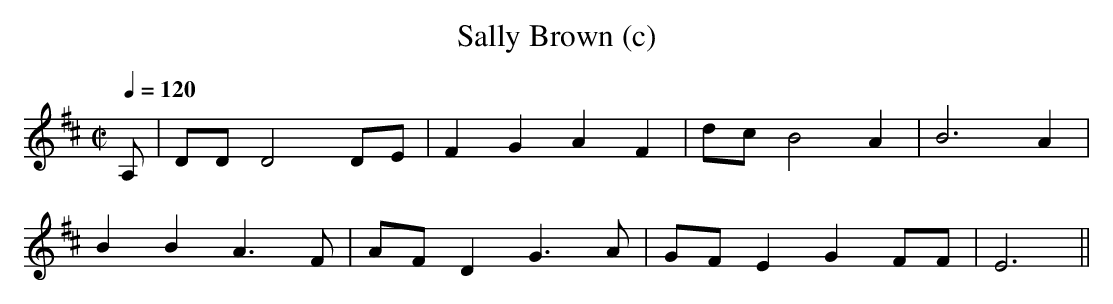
X:1
T:Sally Brown (c)
M:C|
L:1/8
Q:1/4=120
K:EDor
A,|\
DD D4 DE|F2G2 A2F2|dc B4 A2 |B6 A2|
B2B2 A3F|AFD2 G3A |GFE2 G2FF|E6 ||
